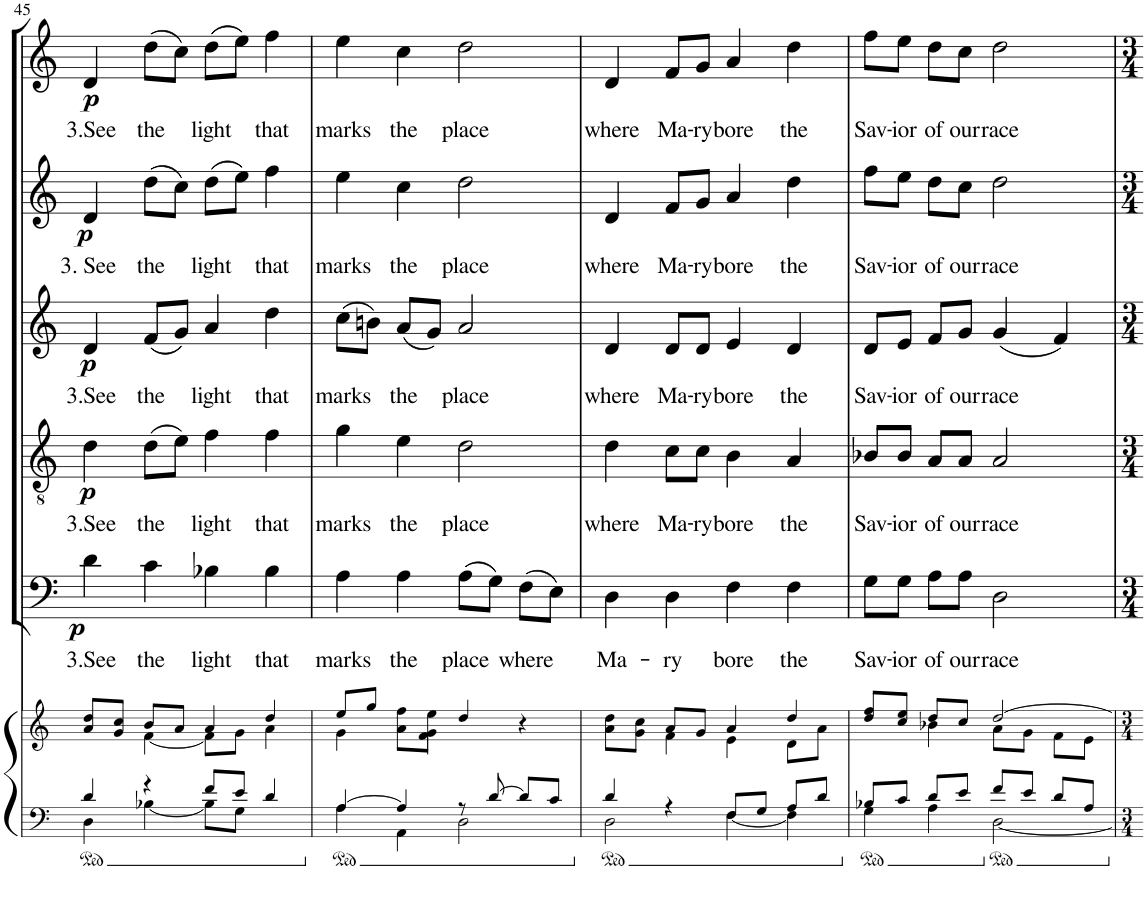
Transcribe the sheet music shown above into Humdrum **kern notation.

**kern	**kern	**kern	**text	**dynam	**kern	**text	**dynam	**kern	**text	**dynam	**kern	**text	**dynam	**kern	**text	**dynam
*part7	*part6	*part5	*part5	*part5	*part4	*part4	*part4	*part3	*part3	*part3	*part2	*part2	*part2	*part1	*part1	*part1
*staff7	*staff6	*staff5	*staff5	*staff5	*staff4	*staff4	*staff4	*staff3	*staff3	*staff3	*staff2	*staff2	*staff2	*staff1	*staff1	*staff1
*I"LH	*I"RH	*I"Bassi	*	*	*I"Tenori	*	*	*I"Contralti	*	*	*I"Soprani II	*	*	*I"Soprani I	*	*
!!LO:PB:g=z
*clefF4	*clefG2	*clefF4	*	*	*clefGv2	*	*	*clefG2	*	*	*clefG2	*	*	*clefG2	*	*
*	*	*	*	*	*	*	*	*	*	*	*Trd1c2	*	*	*Trd1c2	*	*
*k[]	*k[]	*k[]	*	*	*k[]	*	*	*k[]	*	*	*k[]	*	*	*k[]	*	*
*M4/4	*M4/4	*M4/4	*	*	*M4/4	*	*	*M4/4	*	*	*M4/4	*	*	*M4/4	*	*
*ped	*	*	*	*	*	*	*	*	*	*	*	*	*	*	*	*
=45	=45	=45	=45	=45	=45	=45	=45	=45	=45	=45	=45	=45	=45	=45	=45	=45
*^	*^	*	*	*	*	*	*	*	*	*	*	*	*	*	*	*
!	!	!	!	!	!LO:LY:b	!LO:DY:b	!	!LO:LY:b	!LO:DY:b	!	!LO:LY:b	!LO:DY:b	!	!LO:LY:b	!LO:DY:b	!	!LO:LY:b	!LO:DY:b
4d/	4D\	8a/ 8dd/L	4ryy	4d\	3.See	p	4d\	3.See	p	4d/	3.See	p	4d/	3. See	p	4d/	3.See	p
.	.	8g/ 8cc/J	.	.	.	.	.	.	.	.	.	.	.	.	.	.	.	.
!	!	!	!	!	!LO:LY:b	!	!	!LO:LY:b	!	!	!LO:LY:b	!	!	!LO:LY:b	!	!	!LO:LY:b	!
4r	[4B-X\	8b/L	[4f\	4c\	the	.	(8d\L	the	.	(8f/L	the	.	(8dd\L	the	.	(8dd\L	the	.
.	.	8a/J	.	.	.	.	8e\J)	.	.	8g/J)	.	.	8cc\J)	.	.	8cc\J)	.	.
!	!	!	!	!	!LO:LY:b	!	!	!LO:LY:b	!	!	!LO:LY:b	!	!	!LO:LY:b	!	!	!LO:LY:b	!
8f/L	8B-\L]	4a/	8f\L]	4B-X\	light	.	4f\	light	.	4a/	light	.	(8dd\L	light	.	(8dd\L	light	.
8e/J	8G\J	.	8g\J	.	.	.	.	.	.	.	.	.	8ee\J)	.	.	8ee\J)	.	.
!	!	!	!	!	!LO:LY:b	!	!	!LO:LY:b	!	!	!LO:LY:b	!	!	!LO:LY:b	!	!	!LO:LY:b	!
4d/	4ryy	4dd/	4a\	4B-\	that	.	4f\	that	.	4dd\	that	.	4ff\	that	.	4ff\	that	.
=46	=46	=46	=46	=46	=46	=46	=46	=46	=46	=46	=46	=46	=46	=46	=46	=46	=46	=46
*Xped	*	*	*	*	*	*	*	*	*	*	*	*	*	*	*	*	*	*
*ped	*	*	*	*	*	*	*	*	*	*	*	*	*	*	*	*	*	*
!	!	!	!	!	!LO:LY:b	!	!	!LO:LY:b	!	!	!LO:LY:b	!	!	!LO:LY:b	!	!	!LO:LY:b	!
[4A/	4A\	8ee/L	4g\	4A\	marks	.	4g\	marks	.	(8cc\L	marks	.	4ee\	marks	.	4ee\	marks	.
.	.	8gg/J	.	.	.	.	.	.	.	8bn\J)	.	.	.	.	.	.	.	.
!	!	!	!	!	!LO:LY:b	!	!	!LO:LY:b	!	!	!LO:LY:b	!	!	!LO:LY:b	!	!	!LO:LY:b	!
4A/]	4AA\	8a\ 8ff\L	8ryy	4A\	the	.	4e\	the	.	(8a/L	the	.	4cc\	the	.	4cc\	the	.
.	.	8g\ 8ee\J	4f\	.	.	.	.	.	.	8g/J)	.	.	.	.	.	.	.	.
!	!	!	!	!	!LO:LY:b	!	!	!LO:LY:b	!	!	!LO:LY:b	!	!	!LO:LY:b	!	!	!LO:LY:b	!
8r	2D\	4dd/	.	(8A\L	place	.	2d\	place	.	2a/	place	.	2dd\	place	.	2dd\	place	.
[8d/	.	.	4.ryy	8G\J)	.	.	.	.	.	.	.	.	.	.	.	.	.	.
!	!	!	!	!	!LO:LY:b	!	!	!	!	!	!	!	!	!	!	!	!	!
8d/L]	.	4r	.	(8F\L	where	.	.	.	.	.	.	.	.	.	.	.	.	.
8c/J	.	.	.	8E\J)	.	.	.	.	.	.	.	.	.	.	.	.	.	.
=47	=47	=47	=47	=47	=47	=47	=47	=47	=47	=47	=47	=47	=47	=47	=47	=47	=47	=47
*Xped	*	*	*	*	*	*	*	*	*	*	*	*	*	*	*	*	*	*
*ped	*	*	*	*	*	*	*	*	*	*	*	*	*	*	*	*	*	*
!	!	!	!	!	!LO:LY:b	!	!	!LO:LY:b	!	!	!LO:LY:b	!	!	!LO:LY:b	!	!	!LO:LY:b	!
4d/	2D\	8a\ 8dd\L	4ryy	4D\	Ma-	.	4d\	where	.	4d/	where	.	4d/	where	.	4d/	where	.
.	.	8g\ 8cc\J	.	.	.	.	.	.	.	.	.	.	.	.	.	.	.	.
!	!	!	!	!	!LO:LY:b	!	!	!LO:LY:b	!	!	!LO:LY:b	!	!	!LO:LY:b	!	!	!LO:LY:b	!
4r	.	8a/L	4f\	4D\	-ry	.	8c\L	Ma-	.	8d/L	Ma-	.	8f/L	Ma-	.	8f/L	Ma-	.
!	!	!	!	!	!	!	!	!LO:LY:b	!	!	!LO:LY:b	!	!	!LO:LY:b	!	!	!LO:LY:b	!
.	.	8g/J	.	.	.	.	8c\J	-ry	.	8d/J	-ry	.	8g/J	-ry	.	8g/J	-ry	.
!	!	!	!	!	!LO:LY:b	!	!	!LO:LY:b	!	!	!LO:LY:b	!	!	!LO:LY:b	!	!	!LO:LY:b	!
8F/L	[4F\	4a/	4e\	4F\	bore	.	4B\	bore	.	4e/	bore	.	4a/	bore	.	4a/	bore	.
8G/J	.	.	.	.	.	.	.	.	.	.	.	.	.	.	.	.	.	.
!	!	!	!	!	!LO:LY:b	!	!	!LO:LY:b	!	!	!LO:LY:b	!	!	!LO:LY:b	!	!	!LO:LY:b	!
8A/L	4F\]	4dd/	8d\L	4F\	the	.	4A/	the	.	4d/	the	.	4dd\	the	.	4dd\	the	.
8d/J	.	.	8a\J	.	.	.	.	.	.	.	.	.	.	.	.	.	.	.
=48	=48	=48	=48	=48	=48	=48	=48	=48	=48	=48	=48	=48	=48	=48	=48	=48	=48	=48
*Xped	*	*	*	*	*	*	*	*	*	*	*	*	*	*	*	*	*	*
*ped	*	*	*	*	*	*	*	*	*	*	*	*	*	*	*	*	*	*
!	!	!	!	!	!LO:LY:b	!	!	!LO:LY:b	!	!	!LO:LY:b	!	!	!LO:LY:b	!	!	!LO:LY:b	!
8B-X/L	4G\	8dd/ 8ff/L	4ryy	8G\L	Sav-	.	8B-X/L	Sav-	.	8d/L	Sav-	.	8ff\L	Sav-	.	8ff\L	Sav-	.
!	!	!	!	!	!LO:LY:b	!	!	!LO:LY:b	!	!	!LO:LY:b	!	!	!LO:LY:b	!	!	!LO:LY:b	!
8c/J	.	8cc/ 8ee/J	.	8G\J	-ior	.	8B-/J	-ior	.	8e/J	-ior	.	8ee\J	-ior	.	8ee\J	-ior	.
!	!	!	!	!	!LO:LY:b	!	!	!LO:LY:b	!	!	!LO:LY:b	!	!	!LO:LY:b	!	!	!LO:LY:b	!
8d/L	4A\	8dd/L	4b-X\	8A\L	of	.	8A/L	of	.	8f/L	of	.	8dd\L	of	.	8dd\L	of	.
!	!	!	!	!	!LO:LY:b	!	!	!LO:LY:b	!	!	!LO:LY:b	!	!	!LO:LY:b	!	!	!LO:LY:b	!
8e/J	.	8cc/J	.	8A\J	our	.	8A/J	our	.	8g/J	our	.	8cc\J	our	.	8cc\J	our	.
*Xped	*	*	*	*	*	*	*	*	*	*	*	*	*	*	*	*	*	*
*ped	*	*	*	*	*	*	*	*	*	*	*	*	*	*	*	*	*	*
!	!	!	!	!	!LO:LY:b	!	!	!LO:LY:b	!	!	!LO:LY:b	!	!	!LO:LY:b	!	!	!LO:LY:b	!
8f/L	[2D\	[2dd/	8a\L	2D\	race	.	2A/	race	.	(4g/	race	.	2dd\	race	.	2dd\	race	.
8e/J	.	.	8g\J	.	.	.	.	.	.	.	.	.	.	.	.	.	.	.
8d/L	.	.	8f\L	.	.	.	.	.	.	4f/)	.	.	.	.	.	.	.	.
8A/J	.	.	8e\J	.	.	.	.	.	.	.	.	.	.	.	.	.	.	.
*v	*v	*	*	*	*	*	*	*	*	*	*	*	*	*	*	*	*	*
*Xped	*	*	*	*	*	*	*	*	*	*	*	*	*	*	*	*	*
*	*v	*v	*	*	*	*	*	*	*	*	*	*	*	*	*	*	*
=	=	=	=	=	=	=	=	=	=	=	=	=	=	=	=	=
*-	*-	*-	*-	*-	*-	*-	*-	*-	*-	*-	*-	*-	*-	*-	*-	*-
